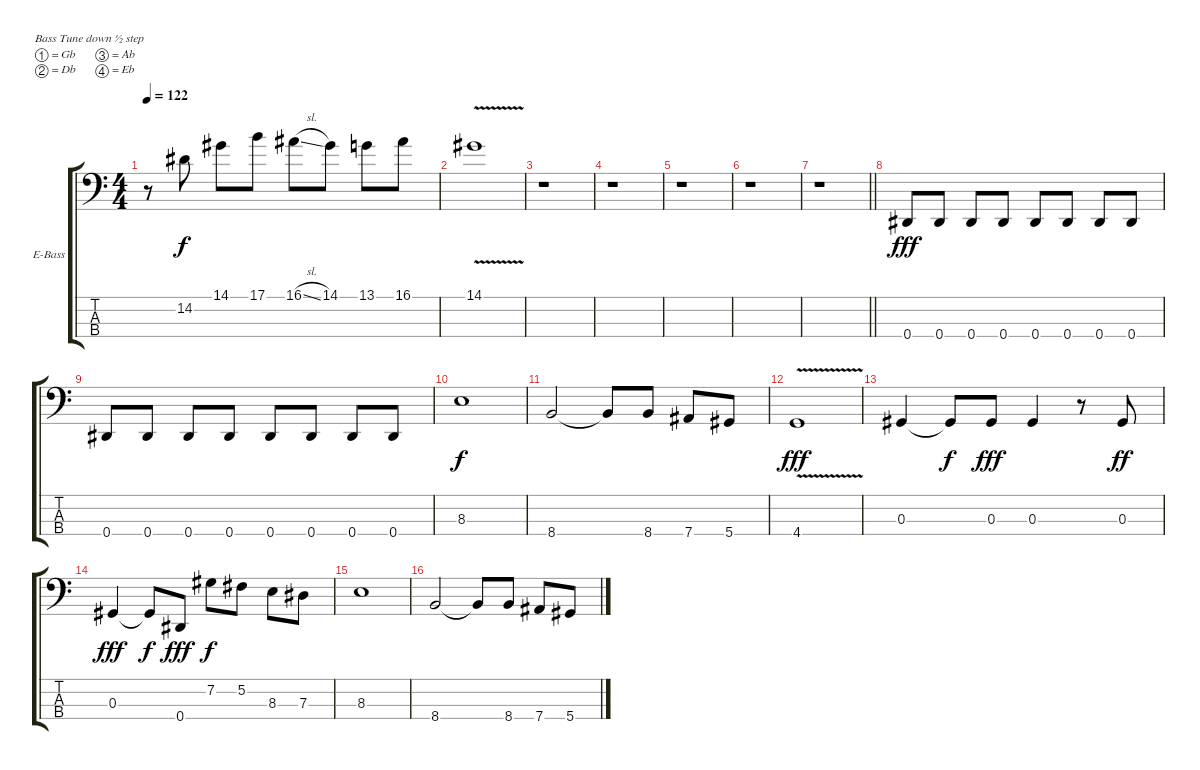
\bracketExtendMode groupsimilarinstruments
\firstSystemTrackNameOrientation horizontal
\otherSystemsTrackNameOrientation horizontal
\track ("Bass Guitar" "E-Bass") {instrument electricbassfinger}
\staff {score tabs}
\tuning (Gb2 Db2 Ab1 Eb1)
\ts (4 4)
\tempo 122
\clef f4
\ks c
r.8{dy f} 14.2.8 14.1.8 17.1.8 16.1{sl}.8 14.1.8 13.1.8 16.1.8 |
14.1{v}.1 |
r.1 |
r.1 |
r.1 |
r.1 |
\barLineRight lightlight
r.1 |
0.4.8{dy fff} 0.4.8 0.4.8 0.4.8 0.4.8 0.4.8 0.4.8 0.4.8 |
0.4.8 0.4.8 0.4.8 0.4.8 0.4.8 0.4.8 0.4.8 0.4.8 |
8.3.1{dy f} |
8.4.2 8.4{t}.8 8.4.8 7.4.8 5.4.8 |
4.4{v}.1{dy fff} |
0.3.4 0.3{t}.8{dy f} 0.3.8{dy fff} 0.3.4 r.8 0.3.8{dy ff} |
0.3.4{dy fff} 0.3{t}.8{dy f} 0.4.8{dy fff} 7.2.8{dy f} 5.2.8 8.3.8 7.3.8 |
8.3.1 |
8.4.2 8.4{t}.8 8.4.8 7.4.8 5.4.8
